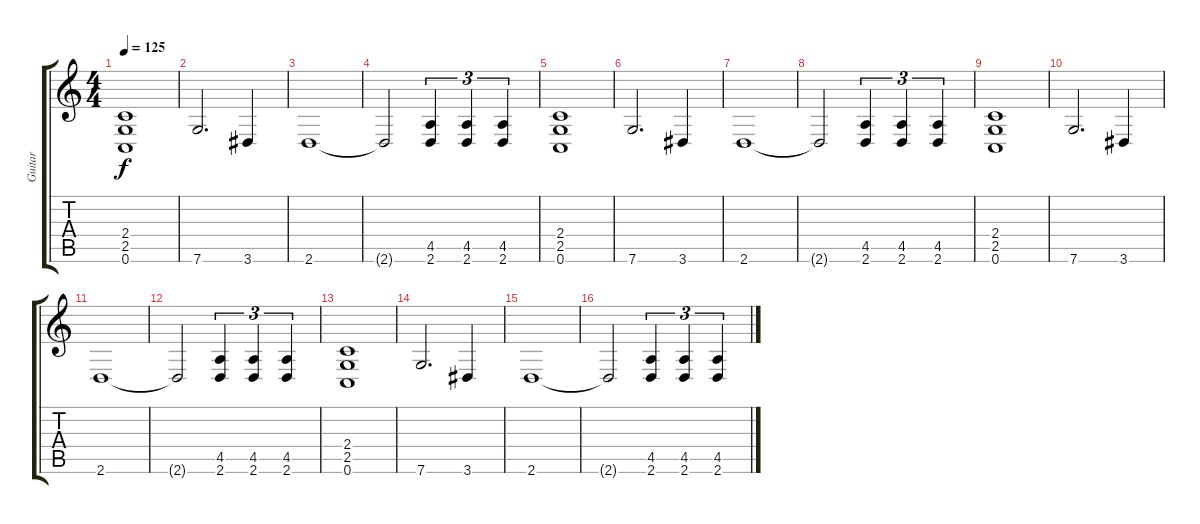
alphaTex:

\track ("Guitar" "Guitar") {instrument distortionguitar}
\staff {score tabs}
\tuning (C4 G3 Eb3 Bb2 F2 C2) {hide}
\ts (4 4)
\tempo 125
\clef g2
\ks c
(2.4 2.5 0.6).1{dy f} |
7.6.2{d} 3.6.4 |
2.6.1 |
2.6{t}.2 (4.5 2.6).4{tu (3 2)} (4.5 2.6).4{tu (3 2)} (4.5 2.6).4{tu (3 2)} |
(2.4 2.5 0.6).1 |
7.6.2{d} 3.6.4 |
2.6.1 |
2.6{t}.2 (4.5 2.6).4{tu (3 2)} (4.5 2.6).4{tu (3 2)} (4.5 2.6).4{tu (3 2)} |
(2.4 2.5 0.6).1 |
7.6.2{d} 3.6.4 |
2.6.1 |
2.6{t}.2 (4.5 2.6).4{tu (3 2)} (4.5 2.6).4{tu (3 2)} (4.5 2.6).4{tu (3 2)} |
(2.4 2.5 0.6).1 |
7.6.2{d} 3.6.4 |
2.6.1 |
2.6{t}.2 (4.5 2.6).4{tu (3 2)} (4.5 2.6).4{tu (3 2)} (4.5 2.6).4{tu (3 2)}
